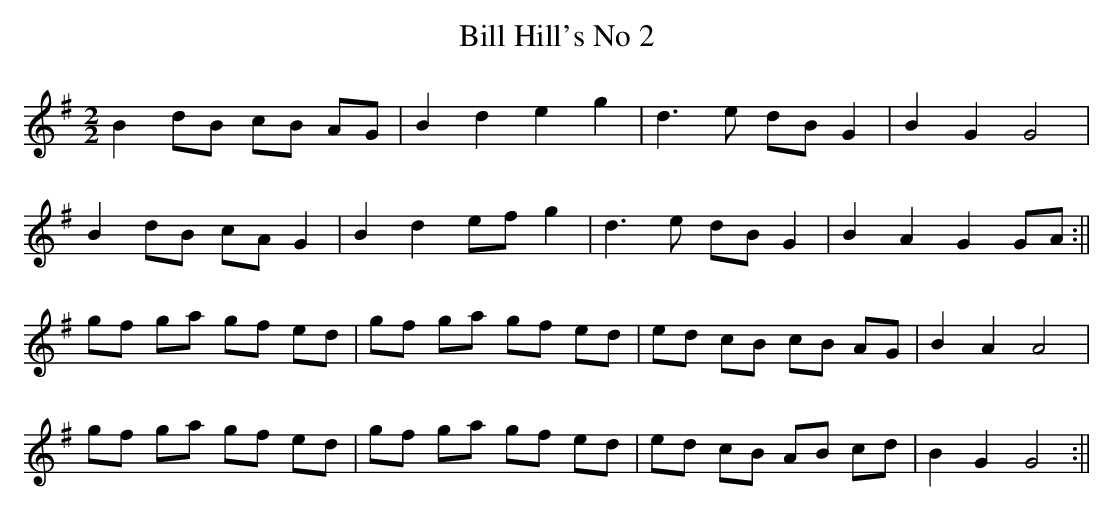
X:1
T:Bill Hill's No 2
M:2/2
K:G
B2 dB cB AG|B2 d2 e2 g2|d3 e dB G2|B2 G2 G4|
B2 dB cA G2|B2 d2 ef g2|d3 e dB G2|B2 A2 G2 GA:||
gf ga gf ed|gf ga gf ed|ed cB cB AG|B2 A2 A4|
gf ga gf ed|gf ga gf ed|ed cB AB cd|B2 G2 G4:||
